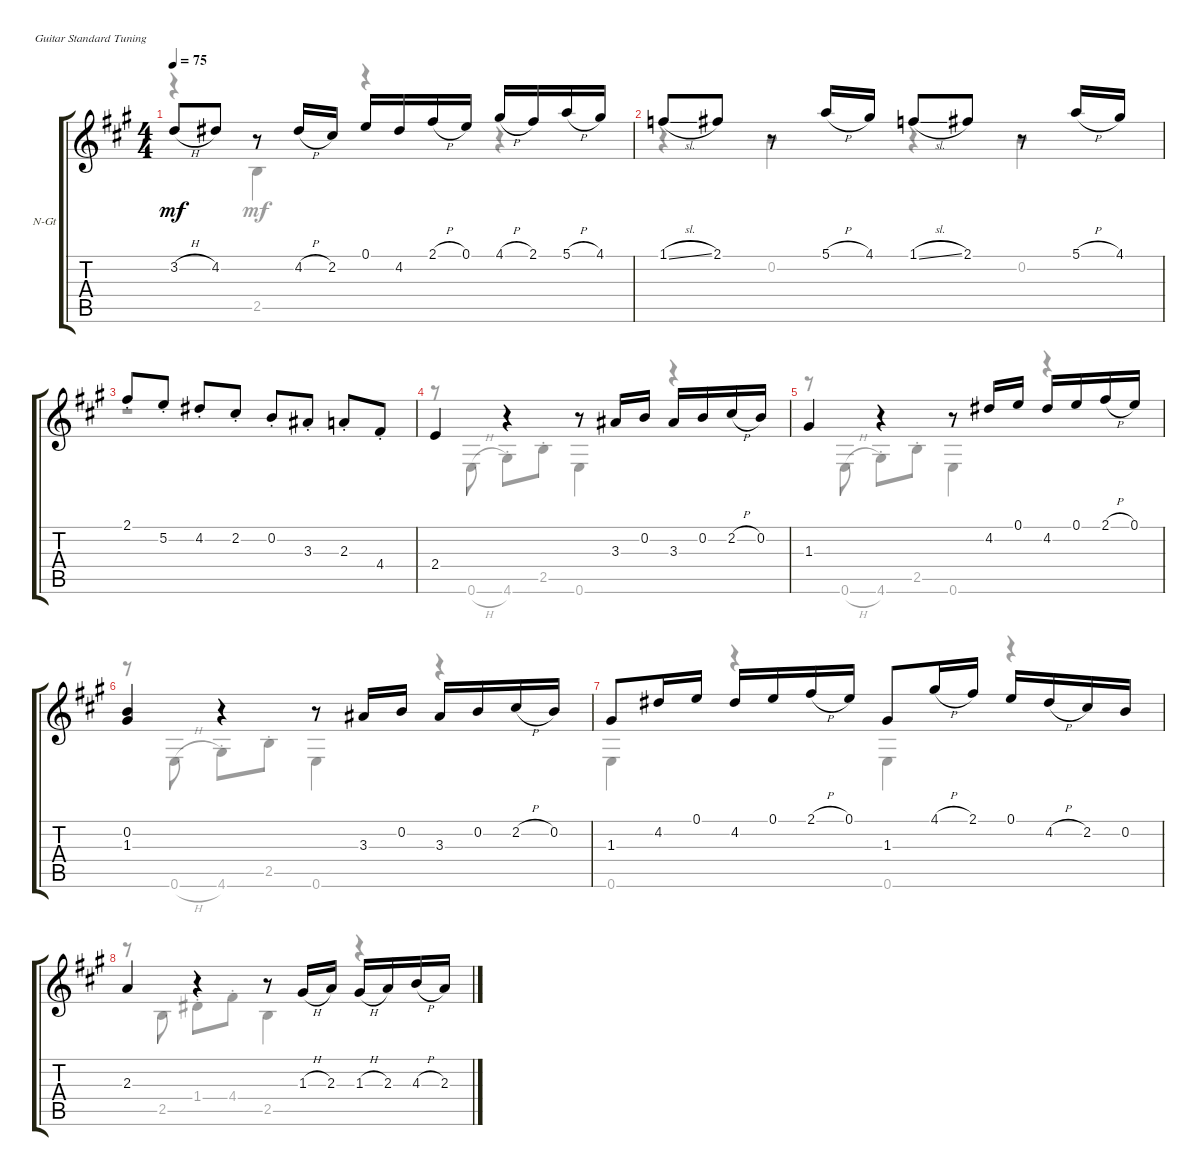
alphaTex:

\defaultSystemsLayout 4
\bracketExtendMode groupsimilarinstruments
\firstSystemTrackNameOrientation horizontal
\otherSystemsTrackNameOrientation horizontal
\track ("Nylon Guitar" "N-Gt") {instrument acousticguitarsteel}
\staff {score tabs}
\tuning (E4 B3 G3 D3 A2 E2)
\voice
\ts (4 4)
\tempo 75
\clef g2
\scale
1.07062
\ks a
3.2{h}.8{dy mf} 4.2.8 r.8 4.2{h}.16 2.2.16 0.1.16 4.2.16 2.1{h}.16 0.1.16 4.1{h}.16 2.1.16 5.1{h}.16 4.1.16 |
\scale
0.929382 1.1{sl}.8 2.1.8 r.8 5.1{h}.16 4.1.16 1.1{sl}.8 2.1.8 r.8 5.1{h}.16 4.1.16 |
\scale
1.07062 2.1{st}.8 5.2{st}.8 4.2{st}.8 2.2{st}.8 0.2{st}.8 3.3{st}.8 2.3{st}.8 4.4{st}.8 |
\scale
0.929382 2.4.4 r.4 r.8 3.3.16 0.2.16 3.3.16 0.2.16 2.2{h}.16 0.2.16 |
\scale
1.07062 1.3.4 r.4 r.8 4.2.16 0.1.16 4.2.16 0.1.16 2.1{h}.16 0.1.16 |
\scale
0.929382 (1.3 0.2).4 r.4 r.8 3.3.16 0.2.16 3.3.16 0.2.16 2.2{h}.16 0.2.16 |
\scale
1.07062 1.3.8 4.2.16 0.1.16 4.2.16 0.1.16 2.1{h}.16 0.1.16 1.3.8 4.1{h}.16 2.1.16 0.1.16 4.2{h}.16 2.2.16 0.2.16 |
\scale
0.929382 2.3.4 r.4 r.8 1.3{h}.16 2.3.16 1.3{h}.16 2.3.16 4.3{h}.16 2.3.16
\voice
\clef g2
\ottava regular
\simile none
\scale
1.07062
\ks a
r.4{dy mf} 2.5.4 r.4 r.4 |
\scale
0.929382 r.4 0.2.4 r.4 0.2.4 |
\scale
1.07062 r.1 |
\scale
0.929382 r.8 0.6{h}.8 4.6{st}.8 2.5{st}.8 0.6.4 r.4 |
\scale
1.07062 r.8 0.6{h}.8 4.6{st}.8 2.5{st}.8 0.6.4 r.4 |
\scale
0.929382 r.8 0.6{h}.8 4.6{st}.8 2.5{st}.8 0.6.4 r.4 |
\scale
1.07062 0.6.4 r.4 0.6.4 r.4 |
\scale
0.929382 r.8 2.5.8 1.4{st}.8 4.4{st}.8 2.5.4 r.4
